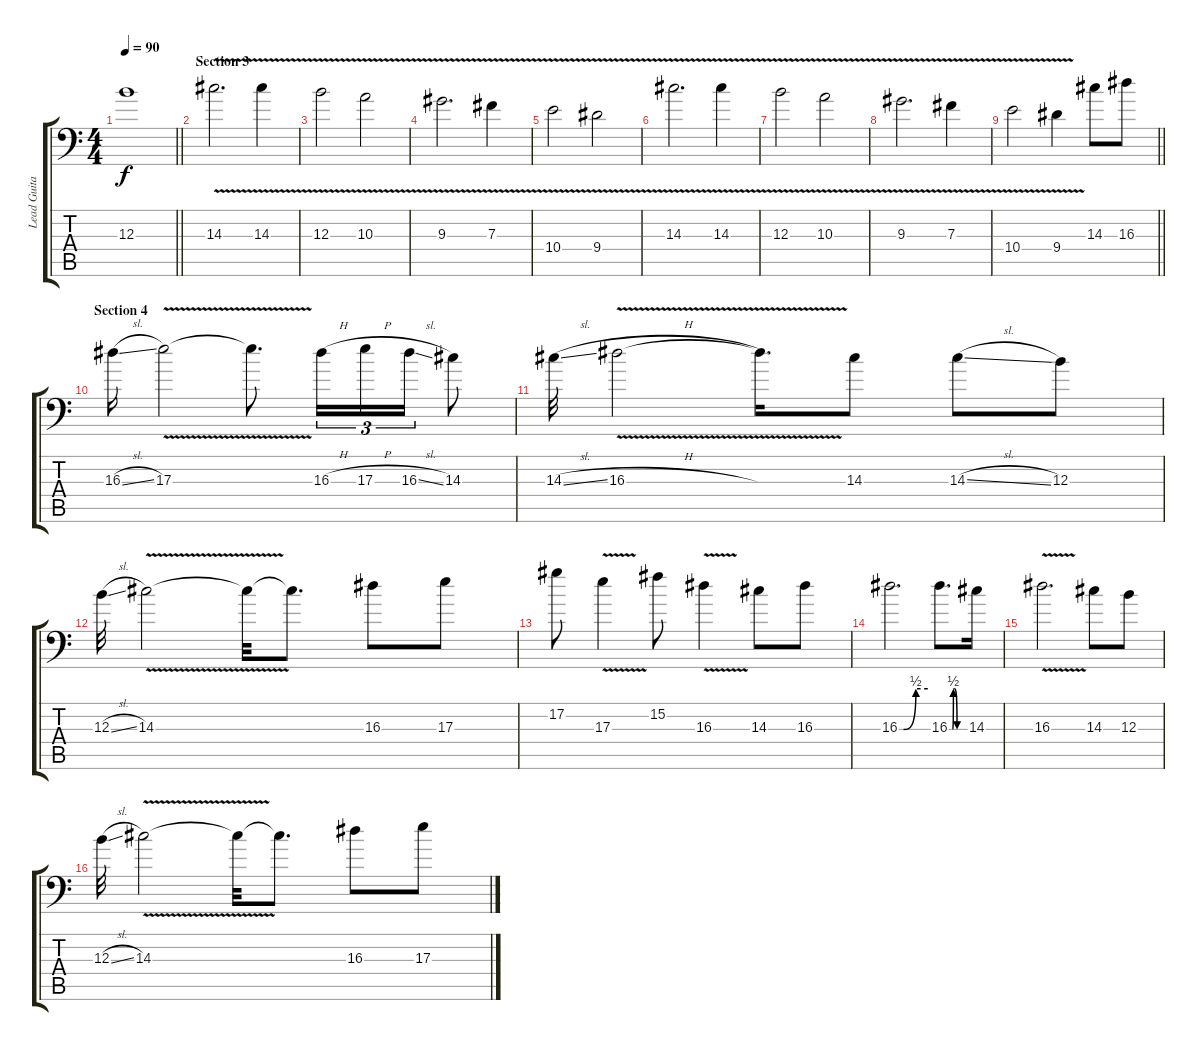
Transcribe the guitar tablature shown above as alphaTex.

\track ("Lead Guitar (Distortion)" "Lead Guita") {instrument overdrivenguitar}
\staff {score tabs}
\tuning (Ab3 Eb3 B2 Gb2 Db2 Ab1) {hide}
\ts (4 4)
\tempo 90
\clef f4
\barLineRight lightlight
\ks c
12.3{t}.1{dy f} |
\section ("" "Section 3")
14.3{v}.2{d} 14.3{v}.4 |
12.3{v}.2 10.3{v}.2 |
9.3{v}.2{d} 7.3{v}.4 |
10.4{v}.2 9.4{v}.2 |
14.3{v}.2{d} 14.3{v}.4 |
12.3{v}.2 10.3{v}.2 |
9.3{v}.2{d} 7.3{v}.4 |
\barLineRight lightlight
10.4{v}.2 9.4{v}.4 14.3.8 16.3.8 |
\section ("" "Section 4")
16.3{sl}.16 17.3{v}.2 17.3{t}.8{d} 16.3{h}.16{tu (3 2)} 17.3{h}.16{tu (3 2)} 16.3{sl}.16{tu (3 2)} 14.3.8 |
14.3{sl}.32 16.3{v h}.2 16.3{t}.16{d} 14.3.8 14.3{sl}.8 12.3.8 |
12.3{sl}.32 14.3{v}.2 14.3{t}.32 14.3{t}.8{d} 16.3.8 17.3.8 |
17.2.8 17.3{v}.4 15.2.8 16.3{v}.4 14.3.8 16.3.8 |
16.3{be (custom 0 0 9 0 35 2 60 2)}.2{d} 16.3{be (custom 0 0 13 0 16 2 20 2 30 0 60 0)}.8{d} 14.3.16 |
16.3{v}.2{d} 14.3.8 12.3.8 |
12.3{sl}.32 14.3{v}.2 14.3{t}.32 14.3{t}.8{d} 16.3.8 17.3.8
